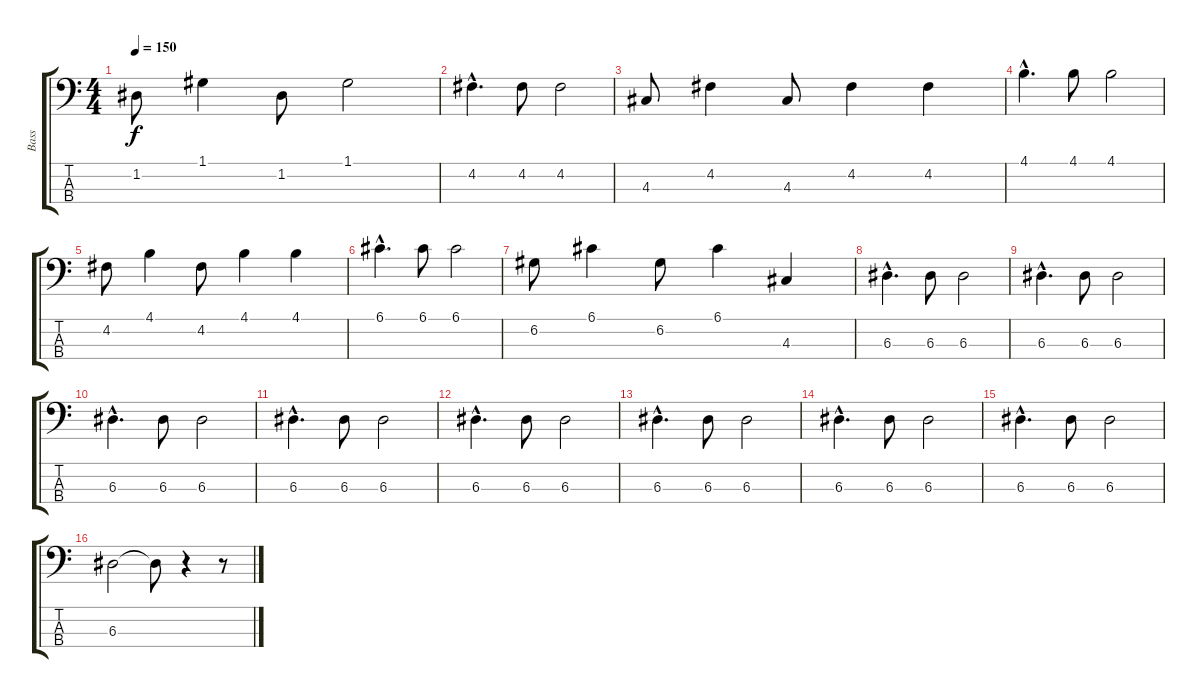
\track ("Bass" "Bass") {instrument electricbassfinger}
\staff {score tabs}
\tuning (G2 D2 A1 E1) {hide}
\ts (4 4)
\tempo 150
\clef f4
\ks c
1.2.8{dy f} 1.1.4 1.2.8 1.1.2 |
4.2{hac}.4{d} 4.2.8 4.2.2 |
4.3.8 4.2.4 4.3.8 4.2.4 4.2.4 |
4.1{hac}.4{d} 4.1.8 4.1.2 |
4.2.8 4.1.4 4.2.8 4.1.4 4.1.4 |
6.1{hac}.4{d} 6.1.8 6.1.2 |
6.2.8 6.1.4 6.2.8 6.1.4 4.3.4 |
6.3{hac}.4{d} 6.3.8 6.3.2 |
6.3{hac}.4{d} 6.3.8 6.3.2 |
6.3{hac}.4{d} 6.3.8 6.3.2 |
6.3{hac}.4{d} 6.3.8 6.3.2 |
6.3{hac}.4{d} 6.3.8 6.3.2 |
6.3{hac}.4{d} 6.3.8 6.3.2 |
6.3{hac}.4{d} 6.3.8 6.3.2 |
6.3{hac}.4{d} 6.3.8 6.3.2 |
6.3.2 6.3{t}.8 r.4 r.8
